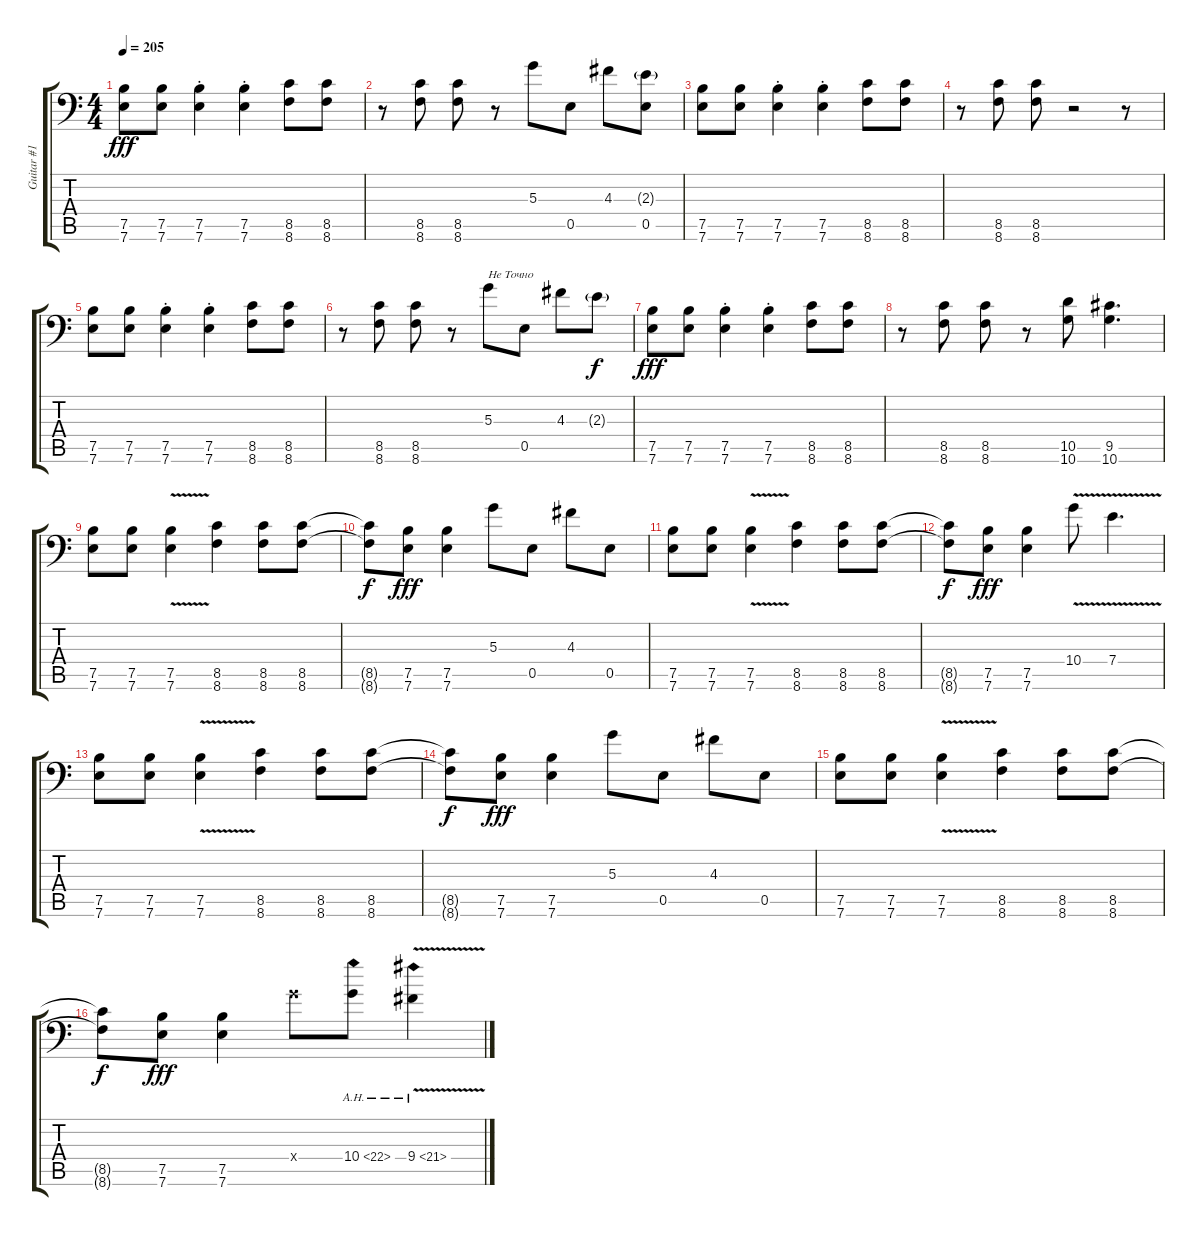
\track ("Guitar #1" "Guitar #1") {instrument distortionguitar}
\staff {score tabs}
\tuning (B3 Gb3 D3 A2 E2 A1) {hide}
\ts (4 4)
\tempo 205
\clef f4
\ks c
(7.5 7.6).8{dy fff} (7.5 7.6).8 (7.5{st} 7.6{st}).4 (7.5{st} 7.6{st}).4 (8.5 8.6).8 (8.5 8.6).8 |
r.8 (8.5 8.6).8 (8.5 8.6).8 r.8 5.3.8 0.5.8 4.3.8 (2.3{g} 0.5).8 |
(7.5 7.6).8 (7.5 7.6).8 (7.5{st} 7.6{st}).4 (7.5{st} 7.6{st}).4 (8.5 8.6).8 (8.5 8.6).8 |
r.8 (8.5 8.6).8 (8.5 8.6).8 r.2 r.8 |
(7.5 7.6).8 (7.5 7.6).8 (7.5{st} 7.6{st}).4 (7.5{st} 7.6{st}).4 (8.5 8.6).8 (8.5 8.6).8 |
r.8 (8.5 8.6).8 (8.5 8.6).8 r.8 5.3.8{txt "Не Точно "} 0.5.8 4.3.8 2.3{g}.8{dy f} |
(7.5 7.6).8{dy fff} (7.5 7.6).8 (7.5{st} 7.6{st}).4 (7.5{st} 7.6{st}).4 (8.5 8.6).8 (8.5 8.6).8 |
r.8 (8.5 8.6).8 (8.5 8.6).8 r.8 (10.5 10.6).8{balance 4} (9.5 10.6).4{d} |
(7.5 7.6).8 (7.5 7.6).8 (7.5{v} 7.6).4 (8.5 8.6).4 (8.5 8.6).8 (8.5 8.6).8 |
(8.5{t} 8.6{t}).8{dy f} (7.5 7.6).8{dy fff} (7.5 7.6).4 5.3.8 0.5.8 4.3.8 0.5.8 |
(7.5 7.6).8 (7.5 7.6).8 (7.5{v} 7.6).4 (8.5 8.6).4 (8.5 8.6).8 (8.5 8.6).8 |
(8.5{t} 8.6{t}).8{dy f} (7.5 7.6).8{dy fff} (7.5 7.6).4 10.4{v}.8 7.4{v}.4{d} |
(7.5 7.6).8 (7.5 7.6).8 (7.5{v} 7.6).4 (8.5 8.6).4 (8.5 8.6).8 (8.5 8.6).8 |
(8.5{t} 8.6{t}).8{dy f} (7.5 7.6).8{dy fff} (7.5 7.6).4 5.3.8 0.5.8 4.3.8 0.5.8 |
(7.5 7.6).8 (7.5 7.6).8 (7.5{v} 7.6).4 (8.5 8.6).4 (8.5 8.6).8 (8.5 8.6).8 |
(8.5{t} 8.6{t}).8{dy f} (7.5 7.6).8{dy fff} (7.5 7.6).4 10.4{x}.8 10.4{ah 12}.8 9.4{ah 12 v}.4
